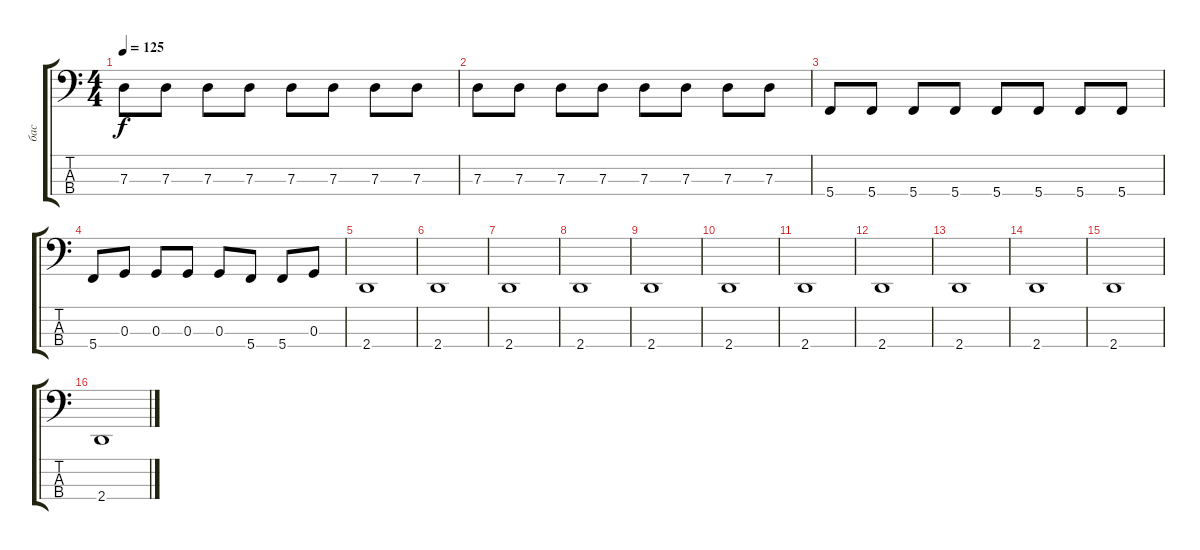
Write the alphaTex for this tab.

\track ("бас" "бас") {instrument acousticbass}
\staff {score tabs}
\tuning (F2 C2 G1 C1) {hide}
\ts (4 4)
\tempo 125
\clef f4
\ks c
7.3.8{dy f} 7.3.8 7.3.8 7.3.8 7.3.8 7.3.8 7.3.8 7.3.8 |
7.3.8 7.3.8 7.3.8 7.3.8 7.3.8 7.3.8 7.3.8 7.3.8 |
5.4.8 5.4.8 5.4.8 5.4.8 5.4.8 5.4.8 5.4.8 5.4.8 |
5.4.8 0.3.8 0.3.8 0.3.8 0.3.8 5.4.8 5.4.8 0.3.8 |
2.4.1 |
2.4.1 |
2.4.1 |
2.4.1 |
2.4.1 |
2.4.1 |
2.4.1 |
2.4.1 |
2.4.1 |
2.4.1 |
2.4.1 |
2.4.1
